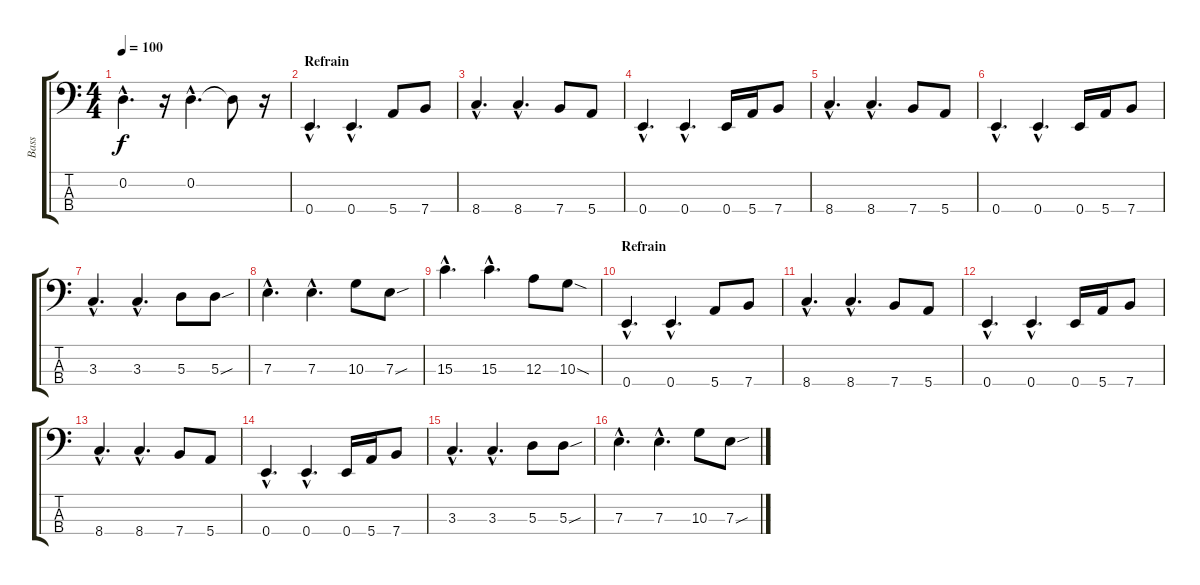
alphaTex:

\track ("Bass" "Bass") {instrument electricbasspick}
\staff {score tabs}
\tuning (G2 D2 A1 E1) {hide}
\ts (4 4)
\tempo 100
\clef f4
\ks c
0.2{hac}.4{d dy f} r.16 0.2{hac}.4{d} 0.2{t}.8 r.16 |
\section ("" "Refrain")
0.4{hac}.4{d} 0.4{hac}.4{d} 5.4.8 7.4.8 |
8.4{hac}.4{d} 8.4{hac}.4{d} 7.4.8 5.4.8 |
0.4{hac}.4{d} 0.4{hac}.4{d} 0.4.16 5.4.16 7.4.8 |
8.4{hac}.4{d} 8.4{hac}.4{d} 7.4.8 5.4.8 |
0.4{hac}.4{d} 0.4{hac}.4{d} 0.4.16 5.4.16 7.4.8 |
3.3{hac}.4{d} 3.3{hac}.4{d} 5.3.8 5.3{sou}.8 |
7.3{hac}.4{d} 7.3{hac}.4{d} 10.3.8 7.3{sou}.8 |
15.3{hac}.4{d} 15.3{hac}.4{d} 12.3.8 10.3{sod}.8 |
\section ("" "Refrain")
0.4{hac}.4{d} 0.4{hac}.4{d} 5.4.8 7.4.8 |
8.4{hac}.4{d} 8.4{hac}.4{d} 7.4.8 5.4.8 |
0.4{hac}.4{d} 0.4{hac}.4{d} 0.4.16 5.4.16 7.4.8 |
8.4{hac}.4{d} 8.4{hac}.4{d} 7.4.8 5.4.8 |
0.4{hac}.4{d} 0.4{hac}.4{d} 0.4.16 5.4.16 7.4.8 |
3.3{hac}.4{d} 3.3{hac}.4{d} 5.3.8 5.3{sou}.8 |
7.3{hac}.4{d} 7.3{hac}.4{d} 10.3.8 7.3{sou}.8
